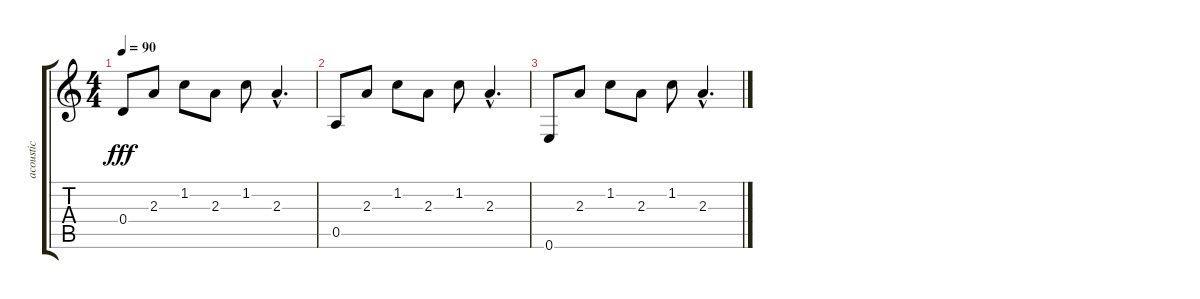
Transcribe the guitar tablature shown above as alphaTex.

\track ("acoustic" "acoustic") {instrument acousticguitarsteel}
\staff {score tabs}
\tuning (E4 B3 G3 D3 A2 E2) {hide}
\ts (4 4)
\tempo 90
\clef g2
\ks c
0.4.8{dy fff volume 5} 2.3.8 1.2.8 2.3.8 1.2.8 2.3{hac}.4{d} |
0.5.8{volume 3} 2.3.8 1.2.8 2.3.8 1.2.8 2.3{hac}.4{d} |
0.6.8{volume 2} 2.3.8 1.2.8 2.3.8 1.2.8 2.3{hac}.4{d}
